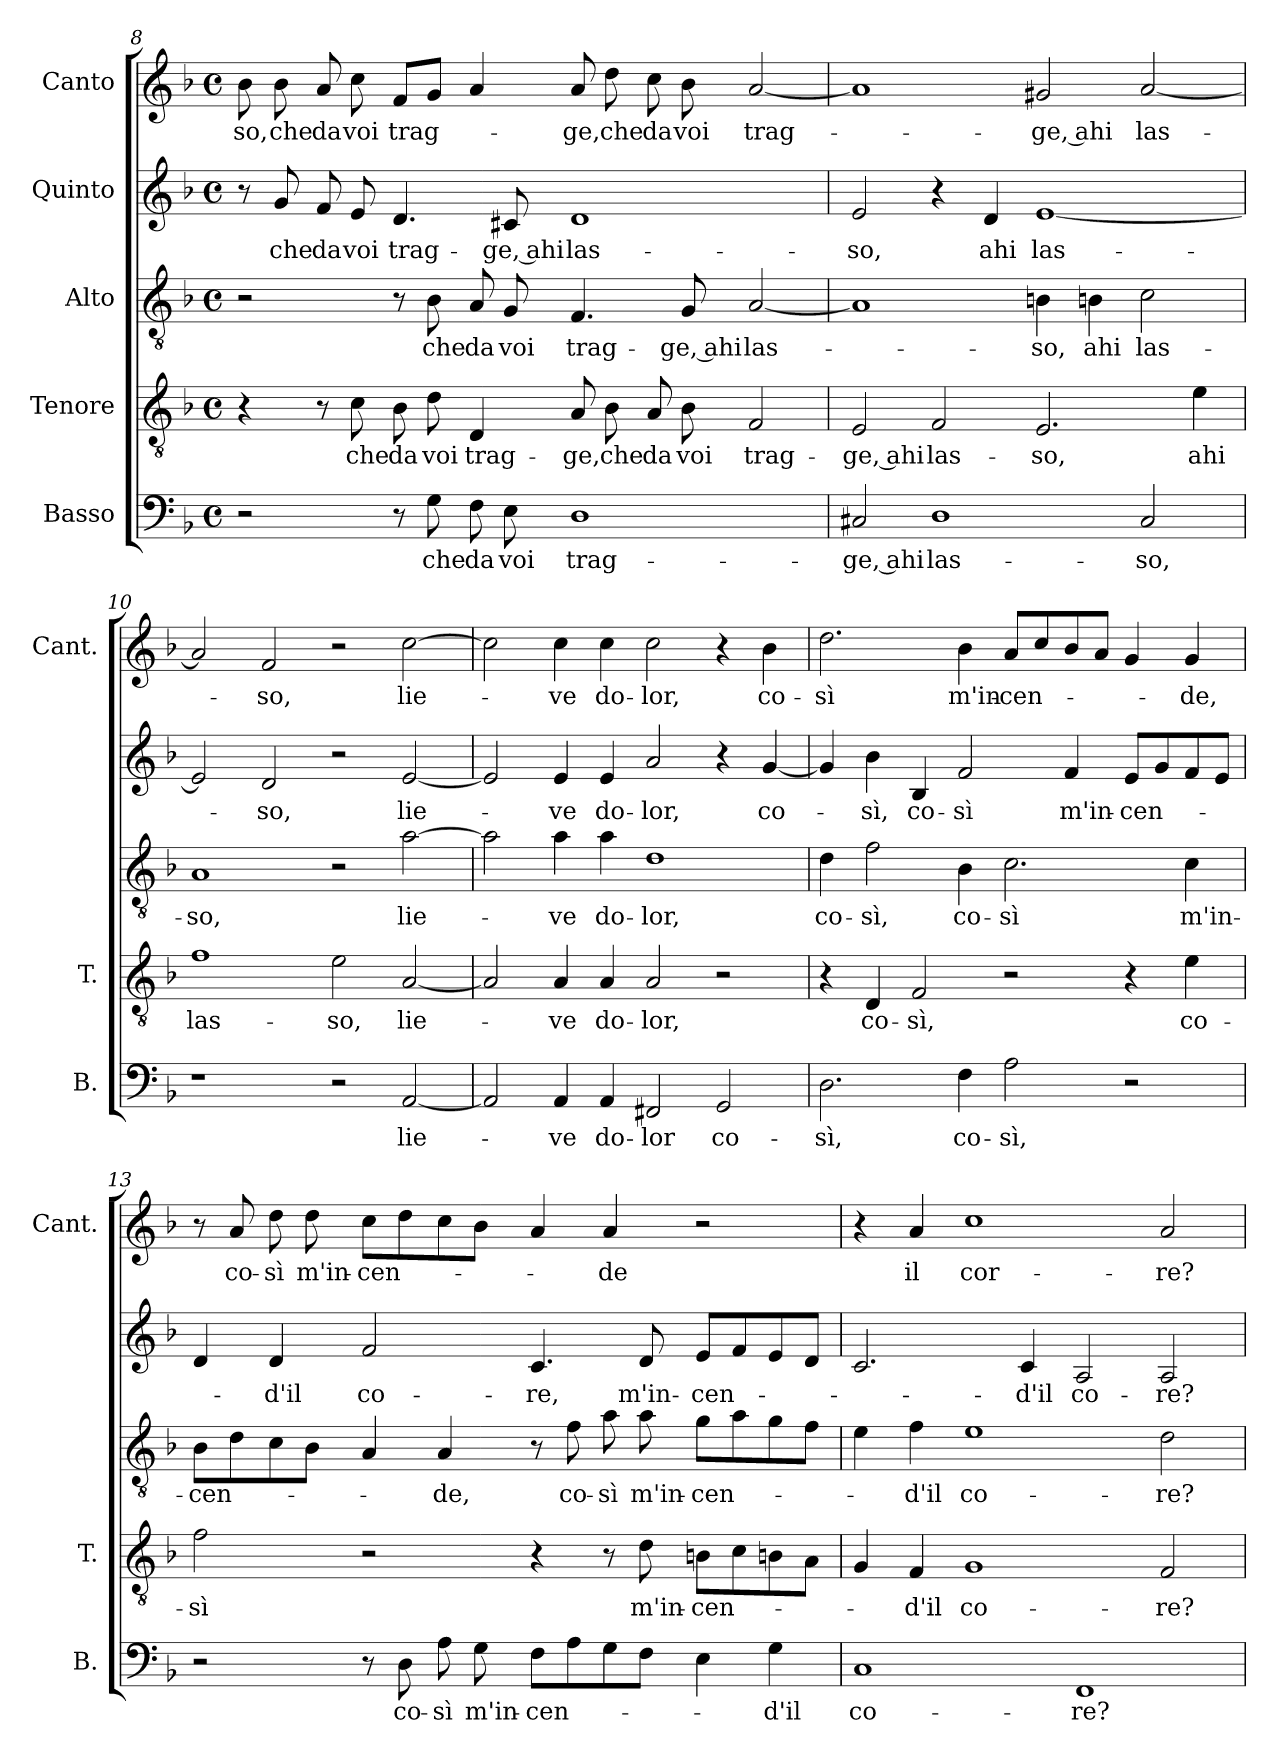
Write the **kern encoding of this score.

**kern	**text	**kern	**text	**kern	**text	**kern	**text	**kern	**text
*part5	*part5	*part4	*part4	*part3	*part3	*part2	*part2	*part1	*part1
*staff5	*staff5	*staff4	*staff4	*staff3	*staff3	*staff2	*staff2	*staff1	*staff1
*I"Basso	*	*I"Tenore	*	*I"Alto	*	*I"Quinto	*	*I"Canto	*
*I'B.	*	*I'T.	*	*	*	*	*	*I'Cant.	*
*clefF4	*	*clefGv2	*	*clefGv2	*	*clefG2	*	*clefG2	*
*k[b-]	*	*k[b-]	*	*k[b-]	*	*k[b-]	*	*k[b-]	*
*F:	*	*F:	*	*F:	*	*F:	*	*F:	*
*M4/4	*	*M4/4	*	*M4/4	*	*M4/4	*	*M4/4	*
*met(c)	*	*met(c)	*	*met(c)	*	*met(c)	*	*met(c)	*
=8	=8	=8	=8	=8	=8	=8	=8	=8	=8
2r	.	4r	.	2r	.	8r	.	8b-\	-so,
.	.	.	.	.	.	8g/	che	8b-\	che
.	.	8r	.	.	.	8f/	da	8a/	da
.	.	8c\	che	.	.	8e/	voi	8cc\	voi
8r	.	8B-\	da	8r	.	4.d/	trag-	8f/L	trag-
8G\	che	8d\	voi	8B-\	che	.	.	8g/J	.
8F\	da	4D/	trag-	8A/	da	.	.	4a/	.
8E\	voi	.	.	8G/	voi	8c#X/	-ge, ahi	.	.
1D\	trag-	8A/	-ge,	4.F/	trag-	1d/	las-	8a/	-ge,
.	.	8B-\	che	.	.	.	.	8dd\	che
.	.	8A/	da	.	.	.	.	8cc\	da
.	.	8B-\	voi	8G/	-ge, ahi	.	.	8b-\	voi
.	.	2F/	trag-	[2A/	las-	.	.	[2a/	trag-
=9	=9	=9	=9	=9	=9	=9	=9	=9	=9
2C#X/	-ge, ahi	2E/	-ge, ahi	1A/]	.	2e/	-so,	1a/]	.
1D\	las-	2F/	las-	.	.	4r	.	.	.
.	.	.	.	.	.	4d/	ahi	.	.
.	.	2.E/	-so,	4Bn\	-so,	[1e/	las-	2g#X/	-ge, ahi
.	.	.	.	4Bn\	ahi	.	.	.	.
2C#/	-so,	.	.	2c\	las-	.	.	[2a/	las-
.	.	4e\	ahi	.	.	.	.	.	.
=10	=10	=10	=10	=10	=10	=10	=10	=10	=10
1r	.	1f\	las-	1A/	-so,	2e/]	.	2a/]	.
.	.	.	.	.	.	2d/	-so,	2f/	-so,
2r	.	2e\	-so,	2r	.	2r	.	2r	.
[2AA/	lie-	[2A/	lie-	[2a\	lie-	[2e/	lie-	[2cc\	lie-
=11	=11	=11	=11	=11	=11	=11	=11	=11	=11
2AA/]	.	2A/]	.	2a\]	.	2e/]	.	2cc\]	.
4AA/	-ve	4A/	-ve	4a\	-ve	4e/	-ve	4cc\	-ve
4AA/	do-	4A/	do-	4a\	do-	4e/	do-	4cc\	do-
2FF#X/	-lor	2A/	-lor,	1d\	-lor,	2a/	-lor,	2cc\	-lor,
2GG/	co-	2r	.	.	.	4r	.	4r	.
.	.	.	.	.	.	[4g/	co-	4b-\	co-
=12	=12	=12	=12	=12	=12	=12	=12	=12	=12
2.D\	-sì,	4r	.	4d\	co-	4g/]	.	2.dd\	-sì
.	.	4D/	co-	2f\	-sì,	4b-\	-sì,	.	.
.	.	2F/	-sì,	.	.	4B-/	co-	.	.
4F\	co-	.	.	4B-\	co-	2f/	-sì	4b-\	m'in-
2A\	-sì,	2r	.	2.c\	-sì	.	.	8a/L	-cen-
.	.	.	.	.	.	.	.	8cc/	.
.	.	.	.	.	.	4f/	m'in-	8b-/	.
.	.	.	.	.	.	.	.	8a/J	.
2r	.	4r	.	.	.	8e/L	-cen-	4g/	.
.	.	.	.	.	.	8g/	.	.	.
.	.	4e\	co-	4c\	m'in-	8f/	.	4g/	-de,
.	.	.	.	.	.	8e/J	.	.	.
=13	=13	=13	=13	=13	=13	=13	=13	=13	=13
2r	.	2f\	-sì	8B-\L	-cen-	4d/	.	8r	.
.	.	.	.	8d\	.	.	.	8a/	co-
.	.	.	.	8c\	.	4d/	-d'il	8dd\	-sì
.	.	.	.	8B-\J	.	.	.	8dd\	m'in-
8r	.	2r	.	4A/	.	2f/	co-	8cc\L	-cen-
8D\	co-	.	.	.	.	.	.	8dd\	.
8A\	-sì	.	.	4A/	-de,	.	.	8cc\	.
8G\	m'in-	.	.	.	.	.	.	8b-\J	.
8F\L	-cen-	4r	.	8r	.	4.c/	-re,	4a/	.
8A\	.	.	.	8f\	co-	.	.	.	.
8G\	.	8r	.	8a\	-sì	.	.	4a/	-de
8F\J	.	8d\	m'in-	8a\	m'in-	8d/	m'in-	.	.
4E\	.	8Bn\L	-cen-	8g\L	-cen-	8e/L	-cen-	2r	.
.	.	8c\	.	8a\	.	8f/	.	.	.
4G\	-d'il	8Bn\	.	8g\	.	8e/	.	.	.
.	.	8A\J	.	8f\J	.	8d/J	.	.	.
=14	=14	=14	=14	=14	=14	=14	=14	=14	=14
1C/	co-	4G/	.	4e\	.	2.c/	.	4r	.
.	.	4F/	-d'il	4f\	-d'il	.	.	4a/	il
.	.	1G/	co-	1e\	co-	.	.	1cc\	cor-
.	.	.	.	.	.	4c/	-d'il	.	.
1FF/	-re?	.	.	.	.	2A/	co-	.	.
.	.	2F/	-re?	2d\	-re?	2A/	-re?	2a/	-re?
=	=	=	=	=	=	=	=	=	=
*-	*-	*-	*-	*-	*-	*-	*-	*-	*-
